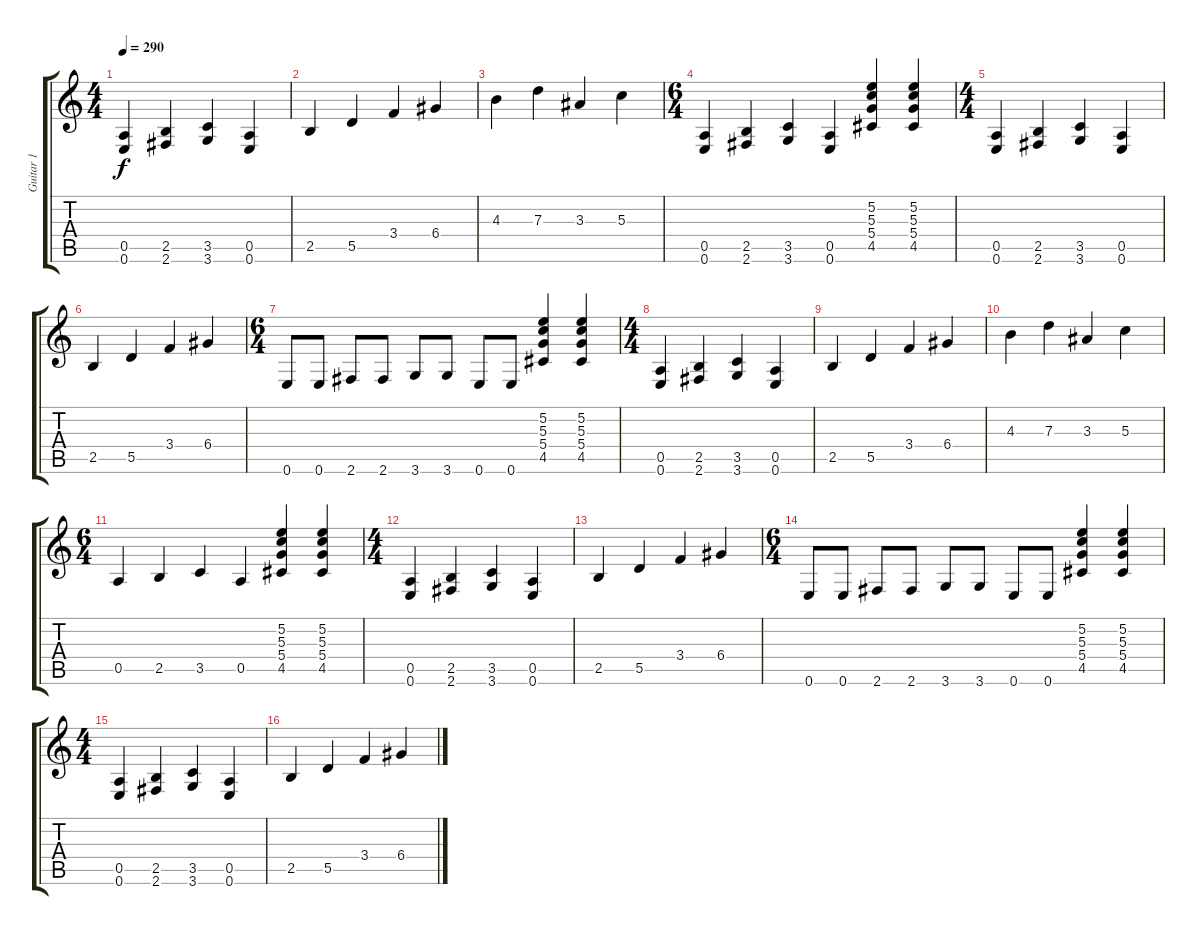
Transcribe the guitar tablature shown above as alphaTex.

\track ("Guitar 1" "Guitar 1") {instrument distortionguitar}
\staff {score tabs}
\tuning (E4 B3 G3 D3 A2 E2) {hide}
\ts (4 4)
\tempo 290
\clef g2
\ks c
(0.5 0.6).4{dy f} (2.5 2.6).4 (3.5 3.6).4 (0.5 0.6).4 |
2.5.4 5.5.4 3.4.4 6.4.4 |
4.3.4 7.3.4 3.3.4 5.3.4 |
\ts (6 4)
(0.5 0.6).4 (2.5 2.6).4 (3.5 3.6).4 (0.5 0.6).4 (5.2 5.3 5.4 4.5).4 (5.2 5.3 5.4 4.5).4 |
\ts (4 4)
(0.5 0.6).4 (2.5 2.6).4 (3.5 3.6).4 (0.5 0.6).4 |
2.5.4 5.5.4 3.4.4 6.4.4 |
\ts (6 4)
0.6.8 0.6.8 2.6.8 2.6.8 3.6.8 3.6.8 0.6.8 0.6.8 (5.2 5.3 5.4 4.5).4 (5.2 5.3 5.4 4.5).4 |
\ts (4 4)
(0.5 0.6).4 (2.5 2.6).4 (3.5 3.6).4 (0.5 0.6).4 |
2.5.4 5.5.4 3.4.4 6.4.4 |
4.3.4 7.3.4 3.3.4 5.3.4 |
\ts (6 4)
0.5.4 2.5.4 3.5.4 0.5.4 (5.2 5.3 5.4 4.5).4 (5.2 5.3 5.4 4.5).4 |
\ts (4 4)
(0.5 0.6).4 (2.5 2.6).4 (3.5 3.6).4 (0.5 0.6).4 |
2.5.4 5.5.4 3.4.4 6.4.4 |
\ts (6 4)
0.6.8 0.6.8 2.6.8 2.6.8 3.6.8 3.6.8 0.6.8 0.6.8 (5.2 5.3 5.4 4.5).4 (5.2 5.3 5.4 4.5).4 |
\ts (4 4)
(0.5 0.6).4 (2.5 2.6).4 (3.5 3.6).4 (0.5 0.6).4 |
2.5.4 5.5.4 3.4.4 6.4.4
